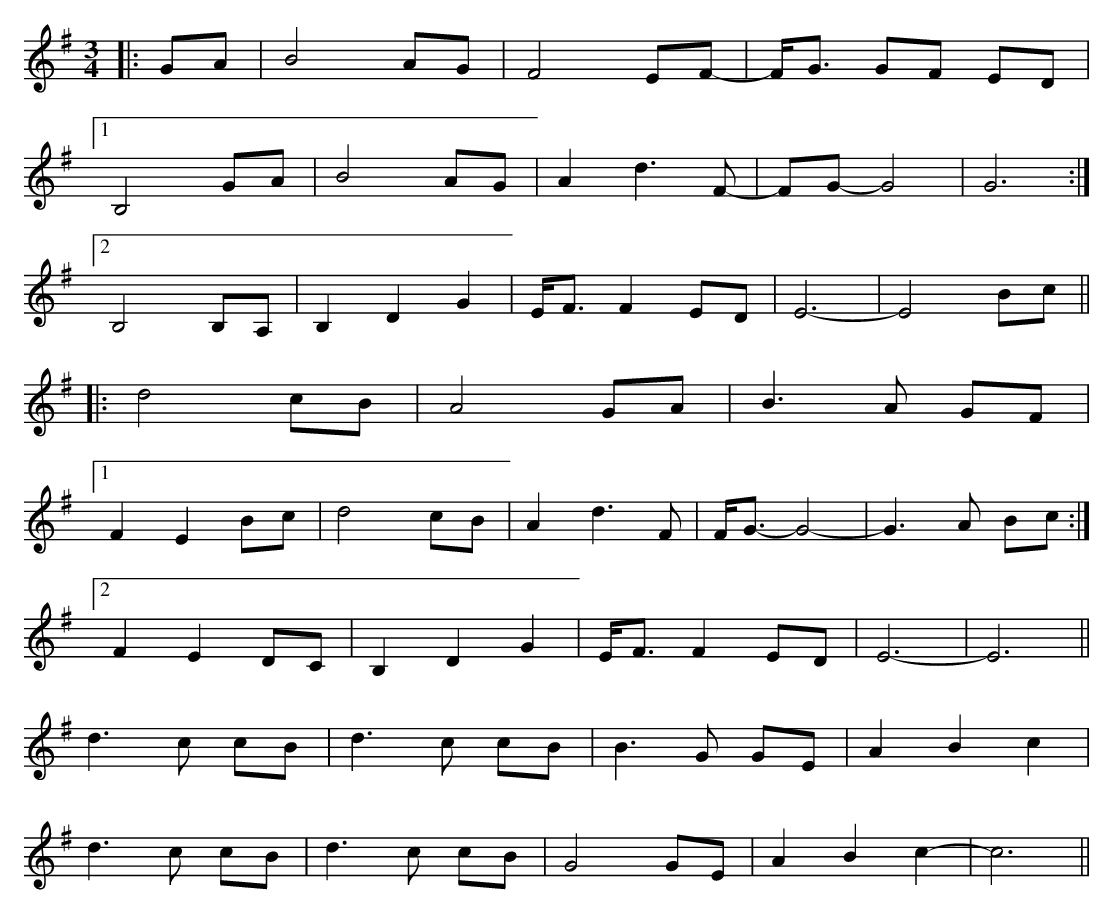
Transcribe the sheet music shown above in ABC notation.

X:1
M:3/4
K:Emin
|:GA|B4 AG|F4EF|-F/G3/2 GF ED|
[1 B,4 GA|B4AG|A2 d3F|-FG -G4|G6:|
[2 B,4 B,A,|B,2 D2 G2|E/F3/2F2ED|E6-|E4 Bc||
|:d4 cB|A4GA|B3A GF|
[1 F2E2Bc|d4cB|A2d3F|F/G3/2 -G4|-G3 A Bc:|
[2 F2E2DC|B,2D2G2|E/F3/2F2ED|E6-|E6||
d3c cB|d3c cB|B3G GE|A2B2c2|
d3c cB|d3c cB|G4GE|A2B2c2-|c6||
